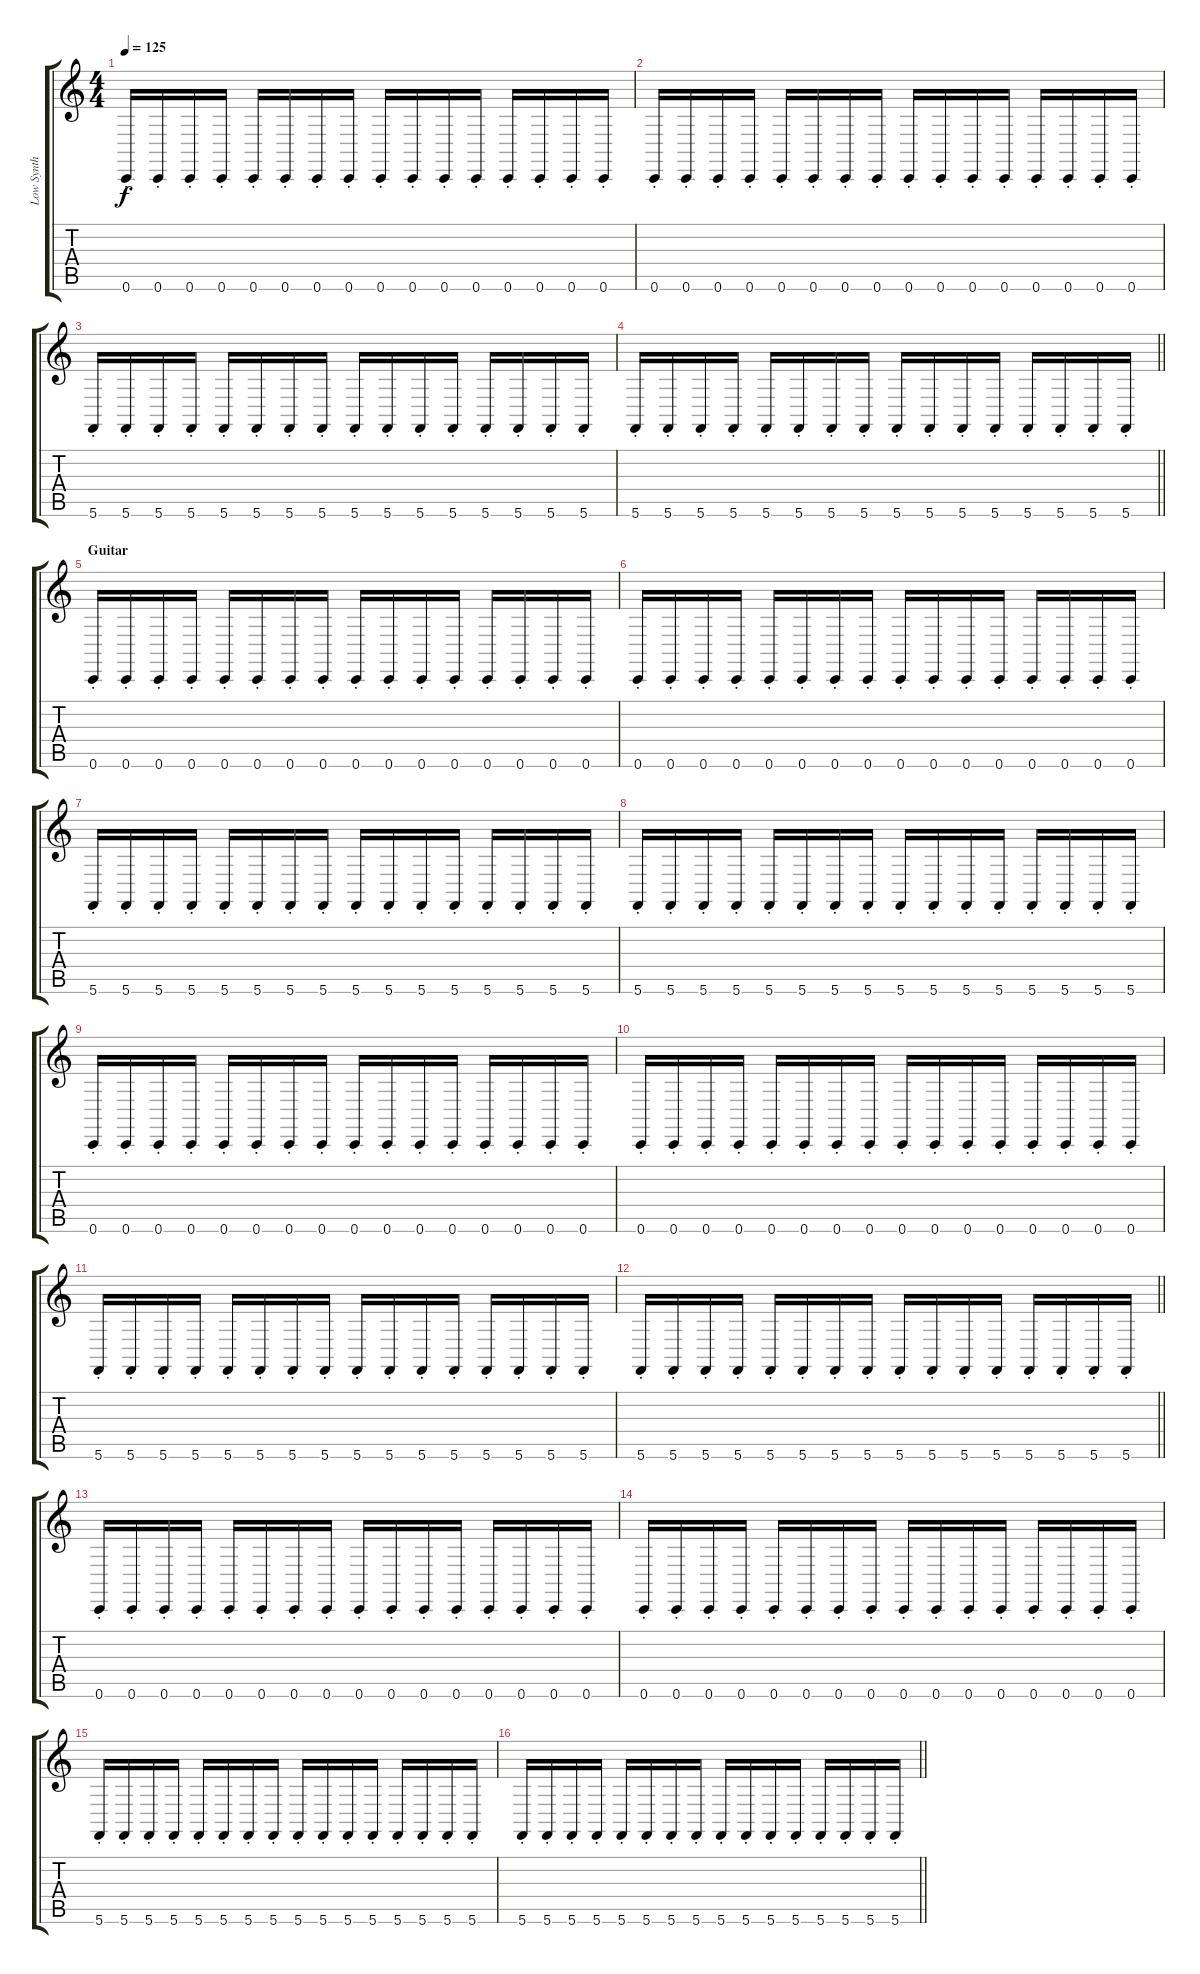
\track ("Low Synth (Gillian)" "Low Synth ") {instrument lead8bassandlead}
\staff {score tabs}
\tuning (D4 A3 F3 C3 G2 C2) {hide}
\ts (4 4)
\tempo 125
\clef g2
\ks c
0.6{st}.16{dy f} 0.6{st}.16 0.6{st}.16 0.6{st}.16 0.6{st}.16 0.6{st}.16 0.6{st}.16 0.6{st}.16 0.6{st}.16 0.6{st}.16 0.6{st}.16 0.6{st}.16 0.6{st}.16 0.6{st}.16 0.6{st}.16 0.6{st}.16 |
0.6{st}.16 0.6{st}.16 0.6{st}.16 0.6{st}.16 0.6{st}.16 0.6{st}.16 0.6{st}.16 0.6{st}.16 0.6{st}.16 0.6{st}.16 0.6{st}.16 0.6{st}.16 0.6{st}.16 0.6{st}.16 0.6{st}.16 0.6{st}.16 |
5.6{st}.16 5.6{st}.16 5.6{st}.16 5.6{st}.16 5.6{st}.16 5.6{st}.16 5.6{st}.16 5.6{st}.16 5.6{st}.16 5.6{st}.16 5.6{st}.16 5.6{st}.16 5.6{st}.16 5.6{st}.16 5.6{st}.16 5.6{st}.16 |
\barLineRight lightlight
5.6{st}.16 5.6{st}.16 5.6{st}.16 5.6{st}.16 5.6{st}.16 5.6{st}.16 5.6{st}.16 5.6{st}.16 5.6{st}.16 5.6{st}.16 5.6{st}.16 5.6{st}.16 5.6{st}.16 5.6{st}.16 5.6{st}.16 5.6{st}.16 |
\section ("" "Guitar")
0.6{st}.16 0.6{st}.16 0.6{st}.16 0.6{st}.16 0.6{st}.16 0.6{st}.16 0.6{st}.16 0.6{st}.16 0.6{st}.16 0.6{st}.16 0.6{st}.16 0.6{st}.16 0.6{st}.16 0.6{st}.16 0.6{st}.16 0.6{st}.16 |
0.6{st}.16 0.6{st}.16 0.6{st}.16 0.6{st}.16 0.6{st}.16 0.6{st}.16 0.6{st}.16 0.6{st}.16 0.6{st}.16 0.6{st}.16 0.6{st}.16 0.6{st}.16 0.6{st}.16 0.6{st}.16 0.6{st}.16 0.6{st}.16 |
5.6{st}.16 5.6{st}.16 5.6{st}.16 5.6{st}.16 5.6{st}.16 5.6{st}.16 5.6{st}.16 5.6{st}.16 5.6{st}.16 5.6{st}.16 5.6{st}.16 5.6{st}.16 5.6{st}.16 5.6{st}.16 5.6{st}.16 5.6{st}.16 |
5.6{st}.16 5.6{st}.16 5.6{st}.16 5.6{st}.16 5.6{st}.16 5.6{st}.16 5.6{st}.16 5.6{st}.16 5.6{st}.16 5.6{st}.16 5.6{st}.16 5.6{st}.16 5.6{st}.16 5.6{st}.16 5.6{st}.16 5.6{st}.16 |
0.6{st}.16 0.6{st}.16 0.6{st}.16 0.6{st}.16 0.6{st}.16 0.6{st}.16 0.6{st}.16 0.6{st}.16 0.6{st}.16 0.6{st}.16 0.6{st}.16 0.6{st}.16 0.6{st}.16 0.6{st}.16 0.6{st}.16 0.6{st}.16 |
0.6{st}.16 0.6{st}.16 0.6{st}.16 0.6{st}.16 0.6{st}.16 0.6{st}.16 0.6{st}.16 0.6{st}.16 0.6{st}.16 0.6{st}.16 0.6{st}.16 0.6{st}.16 0.6{st}.16 0.6{st}.16 0.6{st}.16 0.6{st}.16 |
5.6{st}.16 5.6{st}.16 5.6{st}.16 5.6{st}.16 5.6{st}.16 5.6{st}.16 5.6{st}.16 5.6{st}.16 5.6{st}.16 5.6{st}.16 5.6{st}.16 5.6{st}.16 5.6{st}.16 5.6{st}.16 5.6{st}.16 5.6{st}.16 |
\barLineRight lightlight
5.6{st}.16 5.6{st}.16 5.6{st}.16 5.6{st}.16 5.6{st}.16 5.6{st}.16 5.6{st}.16 5.6{st}.16 5.6{st}.16 5.6{st}.16 5.6{st}.16 5.6{st}.16 5.6{st}.16 5.6{st}.16 5.6{st}.16 5.6{st}.16 |
0.6{st}.16 0.6{st}.16 0.6{st}.16 0.6{st}.16 0.6{st}.16 0.6{st}.16 0.6{st}.16 0.6{st}.16 0.6{st}.16 0.6{st}.16 0.6{st}.16 0.6{st}.16 0.6{st}.16 0.6{st}.16 0.6{st}.16 0.6{st}.16 |
0.6{st}.16 0.6{st}.16 0.6{st}.16 0.6{st}.16 0.6{st}.16 0.6{st}.16 0.6{st}.16 0.6{st}.16 0.6{st}.16 0.6{st}.16 0.6{st}.16 0.6{st}.16 0.6{st}.16 0.6{st}.16 0.6{st}.16 0.6{st}.16 |
5.6{st}.16 5.6{st}.16 5.6{st}.16 5.6{st}.16 5.6{st}.16 5.6{st}.16 5.6{st}.16 5.6{st}.16 5.6{st}.16 5.6{st}.16 5.6{st}.16 5.6{st}.16 5.6{st}.16 5.6{st}.16 5.6{st}.16 5.6{st}.16 |
\barLineRight lightlight
5.6{st}.16 5.6{st}.16 5.6{st}.16 5.6{st}.16 5.6{st}.16 5.6{st}.16 5.6{st}.16 5.6{st}.16 5.6{st}.16 5.6{st}.16 5.6{st}.16 5.6{st}.16 5.6{st}.16 5.6{st}.16 5.6{st}.16 5.6{st}.16
